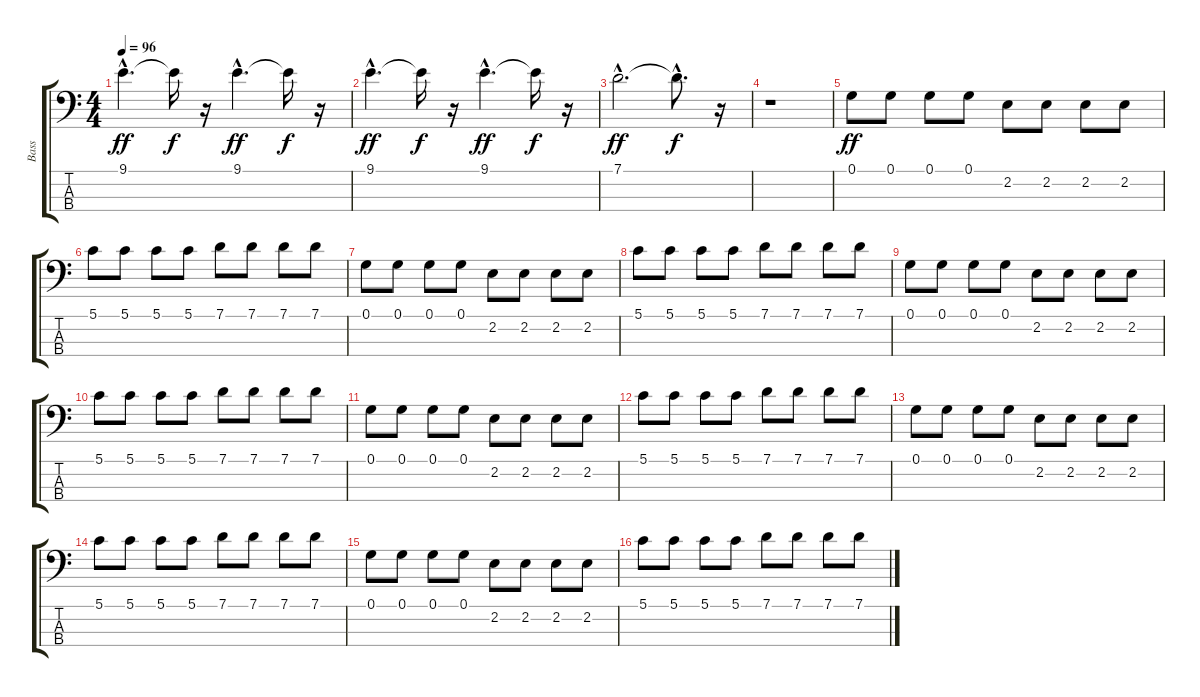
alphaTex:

\track ("Bass " "Bass ") {instrument acousticbass}
\staff {score tabs}
\tuning (G2 D2 A1 E1) {hide}
\ts (4 4)
\tempo 96
\clef f4
\ks c
9.1{hac}.4{d dy ff} 9.1{t}.16{dy f} r.16 9.1{hac}.4{d dy ff} 9.1{t}.16{dy f} r.16 |
9.1{hac}.4{d dy ff} 9.1{t}.16{dy f} r.16 9.1{hac}.4{d dy ff} 9.1{t}.16{dy f} r.16 |
7.1{hac}.2{d dy ff} 7.1{hac t}.8{d dy f} r.16 |
r.1 |
0.1.8{dy ff} 0.1.8 0.1.8 0.1.8 2.2.8 2.2.8 2.2.8 2.2.8 |
5.1.8 5.1.8 5.1.8 5.1.8 7.1.8 7.1.8 7.1.8 7.1.8 |
0.1.8 0.1.8 0.1.8 0.1.8 2.2.8 2.2.8 2.2.8 2.2.8 |
5.1.8 5.1.8 5.1.8 5.1.8 7.1.8 7.1.8 7.1.8 7.1.8 |
0.1.8 0.1.8 0.1.8 0.1.8 2.2.8 2.2.8 2.2.8 2.2.8 |
5.1.8 5.1.8 5.1.8 5.1.8 7.1.8 7.1.8 7.1.8 7.1.8 |
0.1.8 0.1.8 0.1.8 0.1.8 2.2.8 2.2.8 2.2.8 2.2.8 |
5.1.8 5.1.8 5.1.8 5.1.8 7.1.8 7.1.8 7.1.8 7.1.8 |
0.1.8 0.1.8 0.1.8 0.1.8 2.2.8 2.2.8 2.2.8 2.2.8 |
5.1.8 5.1.8 5.1.8 5.1.8 7.1.8 7.1.8 7.1.8 7.1.8 |
0.1.8 0.1.8 0.1.8 0.1.8 2.2.8 2.2.8 2.2.8 2.2.8 |
5.1.8 5.1.8 5.1.8 5.1.8 7.1.8 7.1.8 7.1.8 7.1.8
